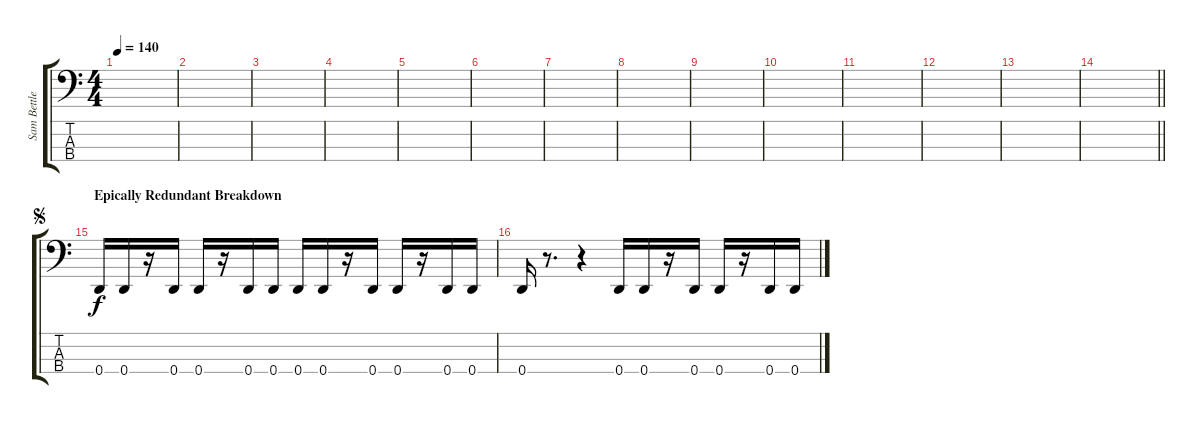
\track ("Sam Bettley" "Sam Bettle") {instrument electricbasspick}
\staff {score tabs}
\tuning (G2 D2 A1 D1) {hide}
\ts (4 4)
\tempo 140
\clef f4
\ks c
|
|
|
|
|
|
|
|
|
|
|
|
|
\barLineRight lightlight
|
\section ("" "Epically Redundant Breakdown")
\jump segno
0.4.16{volume 13} 0.4.16 r.16 0.4.16 0.4.16 r.16 0.4.16 0.4.16 0.4.16 0.4.16 r.16 0.4.16 0.4.16 r.16 0.4.16 0.4.16 |
0.4.16 r.8{d} r.4 0.4.16 0.4.16 r.16 0.4.16 0.4.16 r.16 0.4.16 0.4.16
